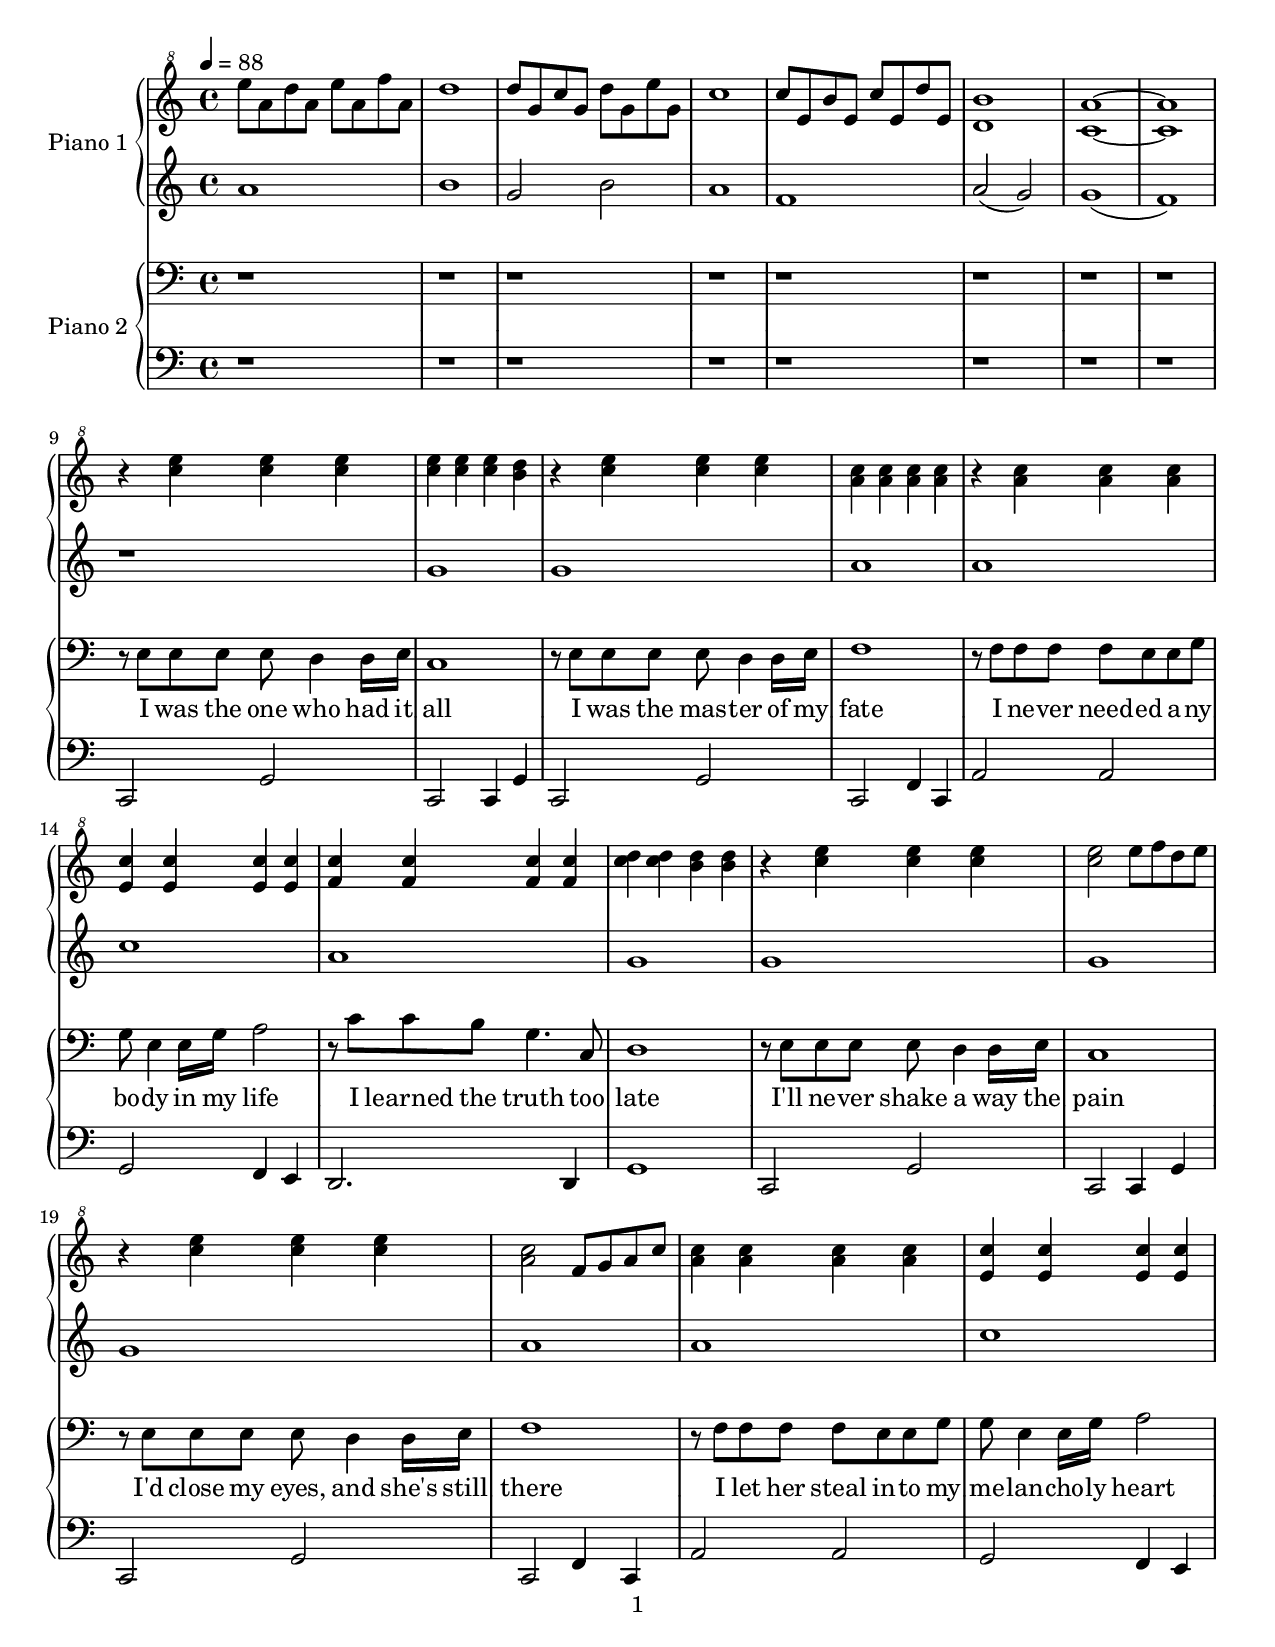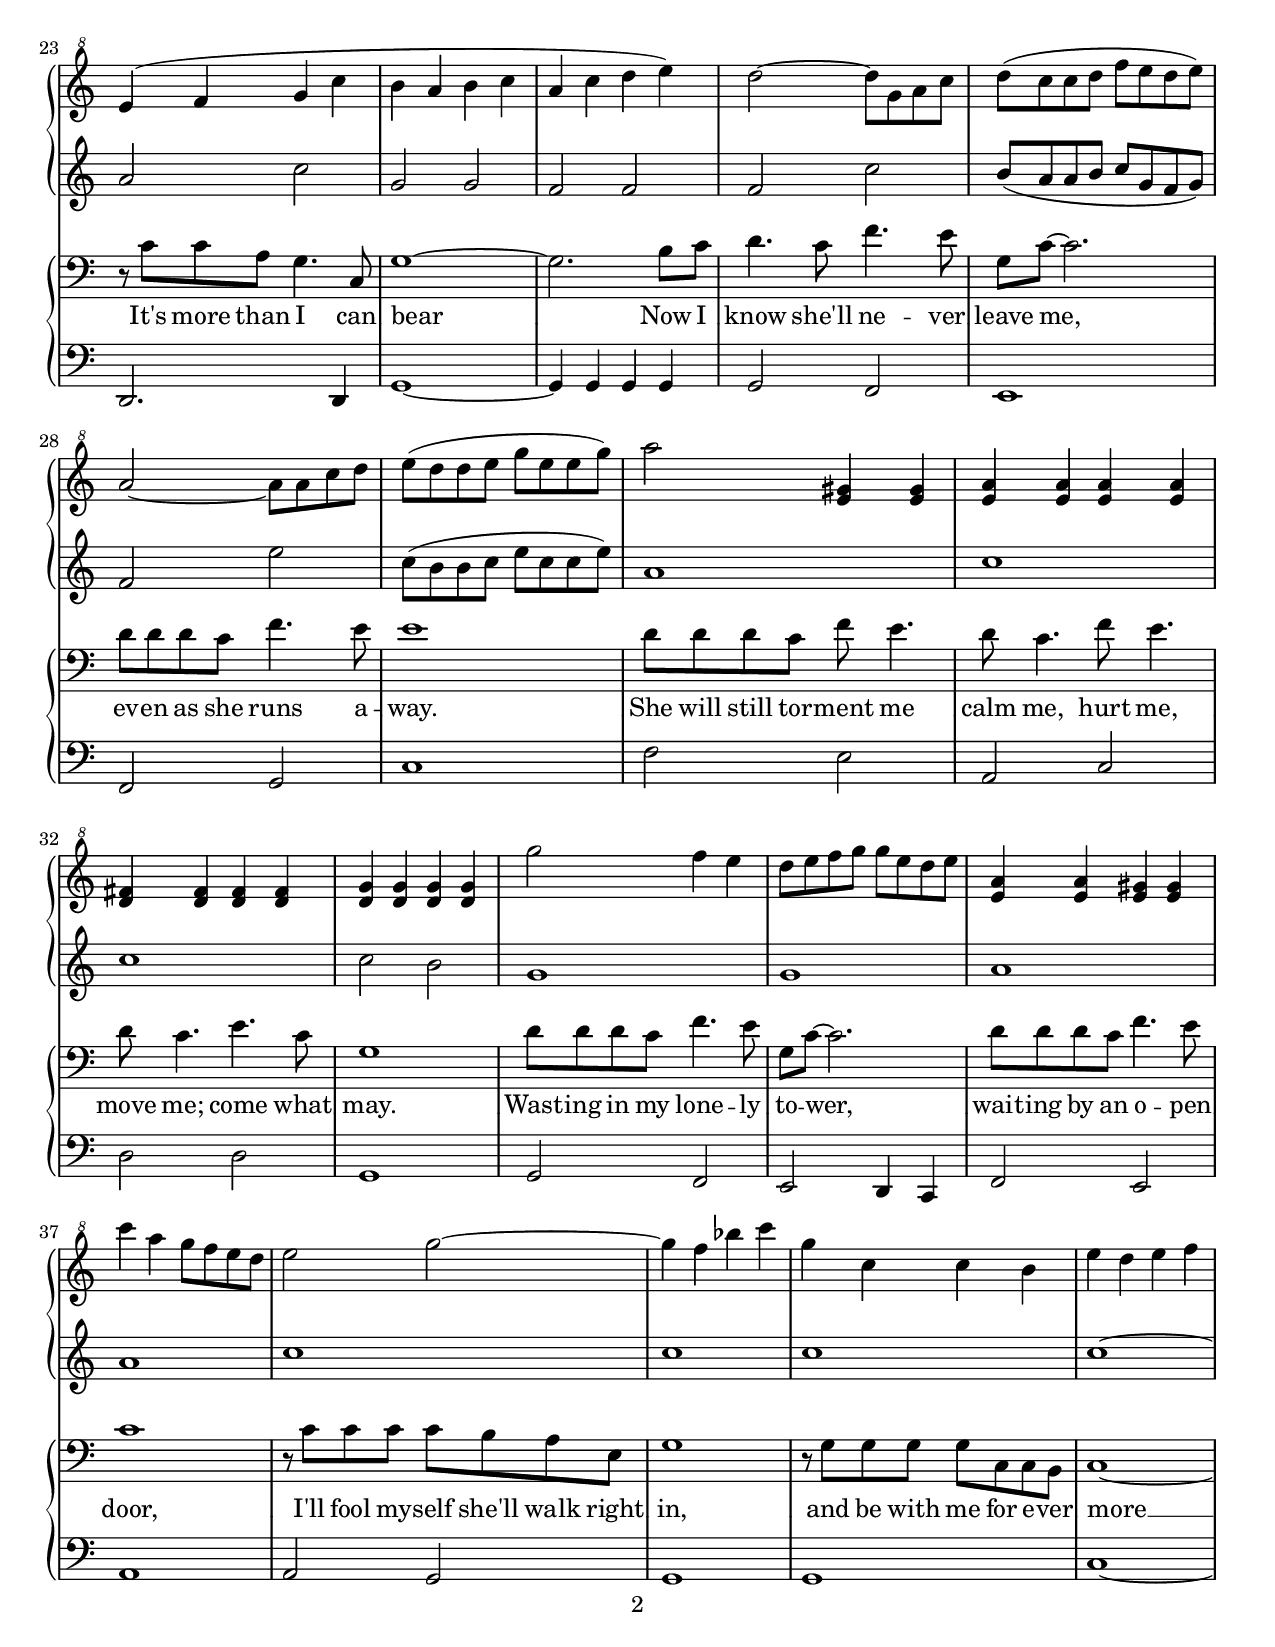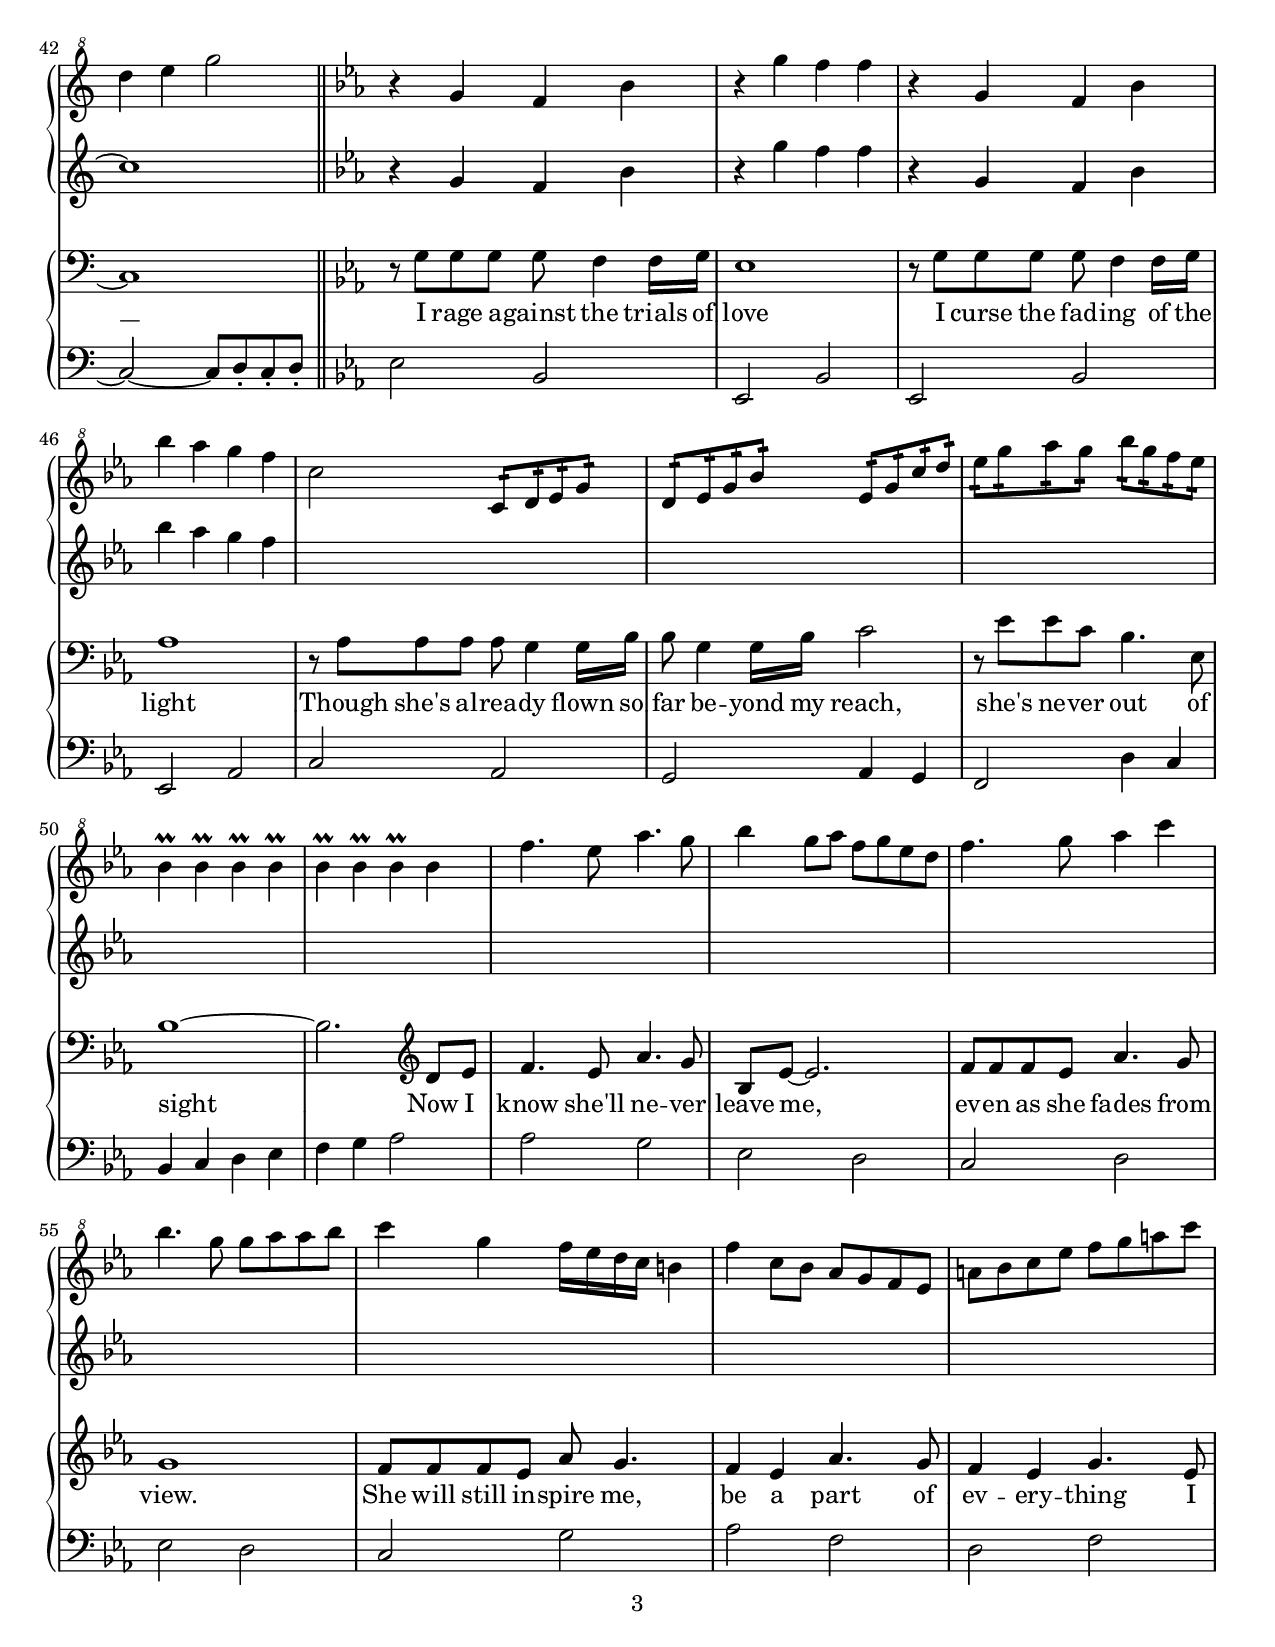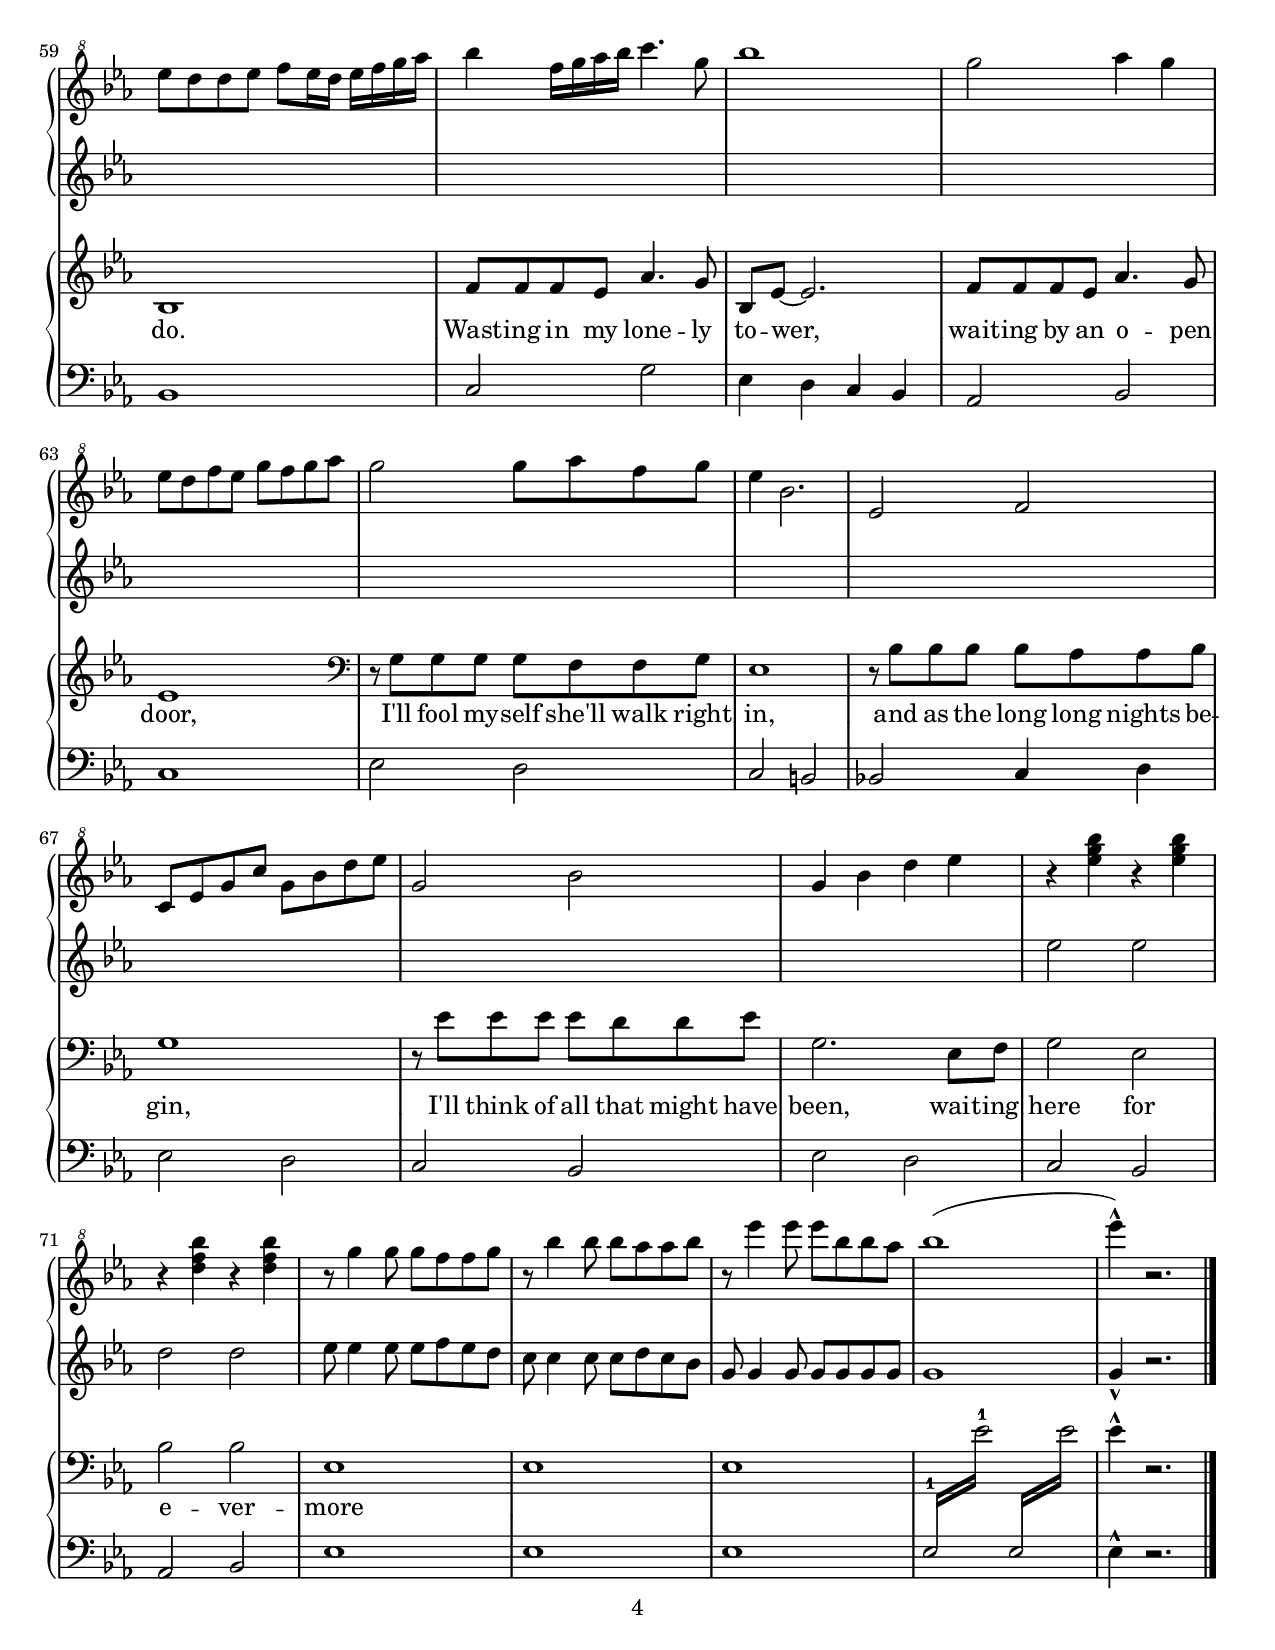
\version "2.14.1"

introPianoOneRight = \relative c'' {
  \tempo 4 = 88
  e'8 a, d a e' a, f' a,                                                     |
  d1                                                                         |
  d8 g, c g d' g, e' g,                                                      |
  c1                                                                         |
  c8 e, b' e, c' e, d' e,                                                    |
  <d b'>1                                                                    |
  <c a'>1~                                                                   |
  <c a'>1                                                                    |
}

introPianoOneLeft = \relative c''{
  a1                                                                         |
  b1                                                                         |
  g2 b2                                                                      |
  a1                                                                         |
  f1                                                                         |
  a2( g2)                                                                    |
  g1(                                                                        |
  f1)                                                                        |
}

introPianoTwoRight = \relative c'' {
  r1                                                                         |
  r1                                                                         |
  r1                                                                         |
  r1                                                                         |
  r1                                                                         |
  r1                                                                         |
  r1                                                                         |
  r1                                                                         |
}

introPianoTwoLeft = \relative c'' {
  r1                                                                         |
  r1                                                                         |
  r1                                                                         |
  r1                                                                         |
  r1                                                                         |
  r1                                                                         |
  r1                                                                         |
  r1                                                                         |
}

pianoOneRight = \relative c''' {
  % \key g \major

  % I was the one who had it all
  r4 <c e> <c e> <c e>                                                       |
  <c e> <c e> <c e> <b d>                                                    |
  % I was the master was my fate
  r <c e> <c e> <c e>                                                        |
  <a c> <a c> <a c> <a c>                                                    |
  % I never needed anybody in my life
  r <a c> <a c> <a c>                                                        |
  <e c'> <e c'> <e c'> <e c'>                                                |
  % I learned the truth too late
  <f c'> <f c'> <f c'> <f c'>                                                |
  <c' d> <c d> <b d> <b d>                                                   |

  % I'll never shake away the pain
  r <c e> <c e> <c e>                                                        |
  <c e>2 e8 f d e                                                            |
  % I'd close my eyes, and she's still there
  r4 <c e> <c e> <c e>                                                       |
  <a c>2 f8 g a c                                                            |
  % I let her steal into my melancholy heart
  <a c>4 <a c> <a c> <a c>                                                   |
  <e c'> <e c'> <e c'> <e c'>                                                |
  % It's more than I can bear                
  e4( f g c                                                                  |
  b a b c                                                                    |

  % ...Now I know she'll never
  a c d e)                                                                   |
  d2~ d8 g, a c                                                              |
  % leave me, even as she runs a-
  d( c c d f e d e)                                                          |
  a,2~ a8 a c d                                                              |
  % -way.  She will still torment me
  e( d d e g e e g)                                                          |
  a2 <e, gis>4 <e gis>                                                       |
  % calm me, hurt me, move me; come what
  <e a> <e a> <e a> <e a>                                                    |
  <d fis> <d fis> <d fis> <d fis>                                            |
  % may.  Wasting in my lonely           
  <d g> <d g> <d g> <d g>                                                    |
  g'2 f4 e                                                                   |
  % tower, waiting by an open
  d8 e f g g e d e                                                           |
  <e, a>4 <e a> <e gis> <e gis>                                              |
  % door, I'll fool myself she'll walk right
  c''4 a g8 f e d                                                            |
  e2 g2~                                                                     |
  % in, and be with me for ever-
  g4 f bes c                                                                 |
  g c, c b                                                                   |
  % more
  e d e f                                                                    |
  d e g2 \bar "||"                                                           |

  \key ees \major

  % I rage against the trials of love
  r4 g, f bes                                                                |
  r4 g' f f                                                                  |
  % I curse the fading of the light
  r4 g, f bes                                                                |
  bes' aes g f                                                               |
  % Though she's already flown so far beyond my reach,
  c2 c,8:16 d: ees: g:                                                       |
  d8:16 ees: g: bes: ees,: g: c: d:                                          |
  % she's never out of sight
  ees: g: aes: g: bes: g: f: ees:                                            |
  bes4\prall bes4\prall bes4\prall bes4\prall                                |

  % ...Now I know she'll never
  bes4\prall bes4\prall bes4\prall bes4                                      |
  f'4. ees8 aes4. g8                                                         |
  % leave me, even as she fades from
  bes4 g8 aes f g ees d                                                      |
  f4. g8 aes4 c                                                              |
  % view.  She will still inspire me,
  bes4. g8 g aes aes bes                                                     |
  c4 g f16 ees d c b4                                                        |
  % be a part of everything I
  f'4 c8 bes aes g f ees                                                     |
  a bes c ees f g a c                                                        |
  % do.  Wasting in my lonely
  ees,8 d d ees f ees16 d ees f g aes                                        |
  bes4 f16 g aes bes c4. g8                                                  |
  % tower, waiting by an open
  bes1                                                                       |
  g2 aes4 g                                                                  |
  % door, I'll fool myself she'll walk right
  ees8 d f ees g f g aes                                                     |
  g2 g8 aes f g                                                              |
  % in, and as the long long nights be-
  ees4 bes2.                                                                 |
  ees,2 f                                                                    |
  % -gin, I'll think of all that might have
  c8 ees g c g bes d ees                                                     |
  g,2 bes                                                                    |
  % been, waiting here for
  g4 bes d ees                                                               |
  r <ees g bes> r <ees g bes>                                                |
  % evermore
  r <d f bes> r <d f bes>                                                    |
  r8 g4 g8 g f f g                                                           |
  % --     
  r8 bes4 bes8 bes aes aes bes                                               |
  r8 ees4 ees8 ees bes bes aes                                               |
  % --     
  bes1(                                                                      |
  ees4)\marcato r2.                                                          |
}

pianoOneLeft = \relative c'' {
  % \key g \major

  % I was the one who had it all
  r1                                                                         |
  g                                                                          |
  % I was the master was my fate
  g                                                                          |
  a                                                                          |
  % I never needed anybody in my life
  a                                                                          |
  c                                                                          |
  % I learned the truth too late
  a                                                                          |
  g                                                                          |

  % I'll never shake away the pain
  g                                                                          |
  g                                                                          |
  % I'd close my eyes, and she's still there
  g                                                                          |
  a                                                                          |
  % I let her steal into my melancholy heart
  a                                                                          |
  c                                                                          |
  % It's more than I can bear                
  a2 c                                                                       |
  g g                                                                        |

  % ...Now I know she'll never
  f f                                                                        |
  f c'                                                                       |
  % leave me, even as she runs a-
  b8( a a b c g f g)                                                         |
  f2 e'                                                                      |
  % -way.  She will still torment me
  c8( b b c e c c e)                                                         |
  a,1                                                                        |
  % calm me, hurt me, move me; come what
  c1                                                                         |
  c                                                                          |
  % may.  Wasting in my lonely           
  c2 b                                                                       |
  g1                                                                         |
  % tower, waiting by an open
  g                                                                          |
  a                                                                          |
  % door, I'll fool myself she'll walk right
  a                                                                          |
  c                                                                          |
  % in, and be with me for ever-
  c                                                                          |
  c                                                                          |
  % more
  c~                                                                         |
  c \bar "||"                                                                |

  \key ees \major

  % I rage against the trials of love
  r4 g f bes                                                                 |
  r4 g' f f                                                                  |
  % I curse the fading of the light
  r4 g, f bes                                                                |
  bes' aes g f                                                               |
  % Though she's already flown so far beyond my reach,
  s1                                                                         |
  s1                                                                         |
  % she's never out of sight
  s1                                                                         |
  s1                                                                         |

  % ...Now I know she'll never
  s1                                                                         |
  s1                                                                         |
  % leave me, even as she fades from
  s1                                                                         |
  s1                                                                         |
  % view.  She will still inspire me,
  s1                                                                         |
  s1                                                                         |
  % be a part of everything I
  s1                                                                         |
  s1                                                                         |
  % do.  Wasting in my lonely
  s1                                                                         |
  s1                                                                         |
  % tower, waiting by an open
  s1                                                                         |
  s1                                                                         |
  % door, I'll fool myself she'll walk right
  s1                                                                         |
  s1                                                                         |
  % in, and as the long long nights be-
  s1                                                                         |
  s1                                                                         |
  % -gin, I'll think of all that might have
  s1                                                                         |
  s1                                                                         |
  % been, waiting here for
  s1                                                                         |
  ees2 ees                                                                   |
  % evermore
  d d                                                                        |
  ees8 ees4 ees8 ees f ees d                                                 |
  % --     
  c c4 c8 c d c bes                                                          |
  g g4 g8 g g g g                                                            |
  % --     
  g1                                                                         |
  g4\marcato r2.                                                             |
}

pianoTwoRight = \relative c {
  % \key g \major

  % I was the one who had it all
  r8 e e e e d4 d16 e16                                                      |
  c1                                                                         |
  % I was the master was my fate
  r8 e e e e d4 d16 e16                                                      |
  f1                                                                         |
  % I never needed anybody in my life
  r8 f f f f e e g                                                           |
  g e4 e16 g16 a2                                                            |
  % I learned the truth too late
  r8 c c b g4. c,8                                                           |
  d1                                                                         |

  % I'll never shake away the pain
  r8 e e e e d4 d16 e16                                                      |
  c1                                                                         |
  % I'd close my eyes, and she's still there
  r8 e e e e d4 d16 e16                                                      |
  f1                                                                         |
  % I let her steal into my melancholy heart
  r8 f f f f e e g                                                           |
  g e4 e16 g16 a2                                                            |
  % It's more than I can bear                
  r8 c c a g4. c,8                                                           |
  g'1~                                                                       |

  % ...Now I know she'll never
  g2. b8 c                                                                   |
  d4. c8 f4. e8                                                              |
  % leave me, even as she runs a-
  g,8 c8~ c2.                                                                |
  d8 d d c f4. e8                                                            |
  % -way.  She will still torment me
  e1                                                                         |
  d8 d d c f e4.                                                             |
  % calm me, hurt me, move me; come what
  d8 c4. f8 e4.                                                              |
  d8 c4. e4. c8                                                              |
  % may.  Wasting in my lonely           
  g1                                                                         |
  d'8 d d c f4. e8                                                           |
  % tower, waiting by an open
  g,8 c8~ c2.                                                                |
  d8 d d c f4. e8                                                            |
  % door, I'll fool myself she'll walk right
  c1                                                                         |
  r8 c c c c b a e                                                           |
  % in, and be with me for ever-
  g1                                                                         |
  r8 g g g g c, c b                                                          |
  % more
  c1~                                                                        |
  c1 \bar "||"                                                               |

  \key ees \major

  % I rage against the trials of love
  r8 g' g g g f4 f16 g16                                                     |
  ees1                                                                       |
  % I curse the fading of the light
  r8 g g g g f4 f16 g16                                                      |
  aes1                                                                       |
  % Though she's already flown so far beyond my reach,
  r8 aes aes aes aes g4 g16 bes16                                            |
  bes8 g4 g16 bes16 c2                                                       |
  % she's never out of sight
  r8 ees ees c bes4. ees,8                                                   |
  bes'1~                                                                     |

  % ...Now I know she'll never
  bes2. \clef treble d8 ees                                                  |
  f4. ees8 aes4. g8                                                          |
  % leave me, even as she fades from
  bes,8 ees8~ ees2.                                                          |
  f8 f f ees aes4. g8                                                        |
  % view.  She will still inspire me,
  g1                                                                         |
  f8 f f ees aes g4.                                                         |
  % be a part of everything I
  f4 ees aes4. g8                                                            |
  f4 ees g4. ees8                                                          |
  % do.  Wasting in my lonely
  bes1                                                                       |
  f'8 f f ees aes4. g8                                                       |
  % tower, waiting by an open
  bes,8 ees8~ ees2.                                                          |
  f8 f f ees aes4. g8                                                        |
  % door, I'll fool myself she'll walk right
  ees1                                                                       |

  \clef bass

  r8 g, g g g f f g                                                          |
  % in, and as the long long nights be-
  ees1                                                                       |
  r8 bes' bes bes bes aes aes bes                                            |
  % -gin, I'll think of all that might have
  g1                                                                         |
  r8 ees' ees ees ees d d ees                                                |
  % been, waiting here for
  g,2. ees8 f                                                                |
  g2 ees                                                                     |
  % evermore
  bes' bes                                                                   |
  ees,1                                                                      |
  % --     
  ees1                                                                       |
  ees1                                                                       |
  % --     
  s1                                                                         |
  ees'4\marcato r2. \bar "|."                                                |
}

pianoTwoLeft = \relative c, {
  % \key g \major

  % I was the one who had it all
  c2 g'                                                                      |
  c,2 c4 g'                                                                  |
  % I was the master was my fate
  c,2 g'                                                                     |
  c,2 f4 c                                                                   |
  % I never needed anybody in my life
  a'2 a                                                                      |
  g f4 e                                                                     |
  % I learned the truth too late
  d2. d4                                                                     |
  g1                                                                         |

  % I'll never shake away the pain
  c,2 g'                                                                     |
  c,2 c4 g'                                                                  |
  % I'd close my eyes, and she's still there
  c,2 g'                                                                     |
  c,2 f4 c                                                                   |
  % I let her steal into my melancholy heart
  a'2 a                                                                      |
  g f4 e                                                                     |
  % It's more than I can bear                
  d2. d4                                                                     |
  g1~                                                                        |

  % ...Now I know she'll never
  g4 g g g                                                                   |
  g2 f2                                                                      |
  % leave me, even as she runs a-
  e1                                                                         |
  f2 g                                                                       |
  % -way.  She will still torment me
  c1                                                                         |
  f2 e                                                                       |
  % calm me, hurt me, move me; come what
  a,2 c                                                                      |
  d d                                                                        |
  % may.  Wasting in my lonely           
  g,1                                                                        |
  g2 f                                                                       |
  % tower, waiting by an open
  e d4 c                                                                     |
  f2 e                                                                       |
  % door, I'll fool myself she'll walk right
  a1                                                                         |
  a2 g                                                                       |
  % in, and be with me for ever-
  g1                                                                         |
  g1                                                                         |
  % more
  c1~                                                                        |
  c2~ c8 d-. c-. d-. \bar "||"                                               |

  \key ees \major

  % I rage against the trials of love
  ees2 bes                                                                   |
  ees, bes'                                                                  |
  % I curse the fading of the light
  ees, bes'                                                                  |
  ees, aes                                                                   |
  % Though she's already flown so far beyond my reach,
  c aes                                                                      |
  g aes4 g                                                                   |
  % she's never out of sight
  f2 d'4 c                                                                   |
  bes c d ees                                                                |

  % ...Now I know she'll never
  f g aes2                                                                   |
  aes g                                                                      |
  % leave me, even as she fades from
  ees d                                                                      |
  c d                                                                        |
  % view.  She will still inspire me,
  ees d                                                                      |
  c g'                                                                       |
  % be a part of everything I
  aes f                                                                      |
  d f                                                                        |
  % do.  Wasting in my lonely
  bes,1                                                                      |
  c2 g'                                                                      |
  % tower, waiting by an open
  ees4 d c bes                                                               |
  aes2 bes                                                                   |
  % door, I'll fool myself she'll walk right
  c1                                                                         |
  ees2 d                                                                     |
  % in, and as the long long nights be-
  c b                                                                        |
  bes! c4 d                                                                  |
  % -gin, I'll think of all that might have
  ees2 d                                                                     |
  c bes                                                                      |
  % been, waiting here for
  ees d                                                                      |
  c bes                                                                      |
  % evermore
  aes bes                                                                    |
  ees1                                                                       |
  % --     
  ees1                                                                       |
  ees1                                                                       |
  % --     
  \repeat tremolo 4 { ees16-1 \change Staff = "pianoTwoRight" ees'-1 }
  \change Staff = "pianoTwoLeft"
  \repeat tremolo 4 { ees, \change Staff = "pianoTwoRight" ees' }            |
  \change Staff = "pianoTwoLeft"
  ees,4\marcato r2. \bar "|."                                                |
}

text = \lyricmode {
  I was the one who had it | all                                             |
  I was the mas -- ter of my | fate                                          |
  I ne -- ver need -- ed a -- ny | bo -- dy in my life                       |
  I learned the truth too | late                                             |
  I'll ne -- ver shake a way the | pain                                      |
  I'd close my eyes, and she's still | there                                 |
  I let her steal in -- to my | me -- lan -- cho -- ly heart                 |
  It's more than I can | bear                                                |
  Now I | know she'll ne -- ver                                              |
  leave me, | ev -- en as she runs a --                                      |
  way. | She will still tor -- ment me                                       |
  calm me, hurt me, | move me; come what                                     |
  may. | Wast -- ing in my lone -- ly                                        |
  to -- wer, | wait -- ing by an o -- pen                                    |
  door, | I'll fool my -- self she'll walk right                             |
  in, | and be with me for e -- ver                                          |
  more __ |                                                                  |
  I rage a -- gainst the trials of | love                                    |
  I curse the fad -- ing of the | light                                      |
  Though she's al -- rea -- dy flown so | far be -- yond my reach,           |
  she's ne -- ver out of | sight                                             |
  Now I | know she'll ne -- ver                                              |
  leave me, | ev -- en as she fades from                                     |
  view. | She will still in -- spire me,                                     |
  be a part of | ev -- ery -- thing I                                        |
  do. | Wast -- ing in my lone -- ly                                         |
  to -- wer, | wait -- ing by an o -- pen                                    |
  door, | I'll fool my -- self she'll walk right                             |
  in, | and as the long long nights be --                                    |
  gin, | I'll think of all that might have                                   |
  been, wait -- ing | here for                                               |
  e -- ver -- | more                                                         |
}

\paper {
  #(set-paper-size "letter")
  print-page-number = ##f
  oddFooterMarkup = \markup {
    \fill-line {
      \fromproperty #'page:page-number-string
    }
  }
  evenFooterMarkup = \markup {
    \fill-line {
      \fromproperty #'page:page-number-string
    }
  }
}

\score {
  <<
    \new PianoStaff <<
      \set PianoStaff.instrumentName = "Piano 1"
      \new Staff = "pianoOneRight" {
        \clef "treble^8"
        \introPianoOneRight
        \pianoOneRight
      }
      \new Staff = "pianoOneLeft" {
        \clef treble
        \introPianoOneLeft
        \pianoOneLeft
      }
    >>
    \new PianoStaff <<
      \set PianoStaff.instrumentName = "Piano 2"
      \new Staff = pianoTwoRight {
        \clef bass
        \introPianoTwoRight
        \new Voice = voice {
          \pianoTwoRight
        }
      }
      \new Lyrics \lyricsto voice \text
      \new Staff = pianoTwoLeft {
        \clef bass
        \introPianoTwoLeft
        \pianoTwoLeft
      }
    >>
  >>
  \layout {
    \context {
      \GrandStaff
      \accepts "Lyrics"
    }
    \context {
      \Lyrics
      \consists "Bar_engraver"
    }
  }
}
